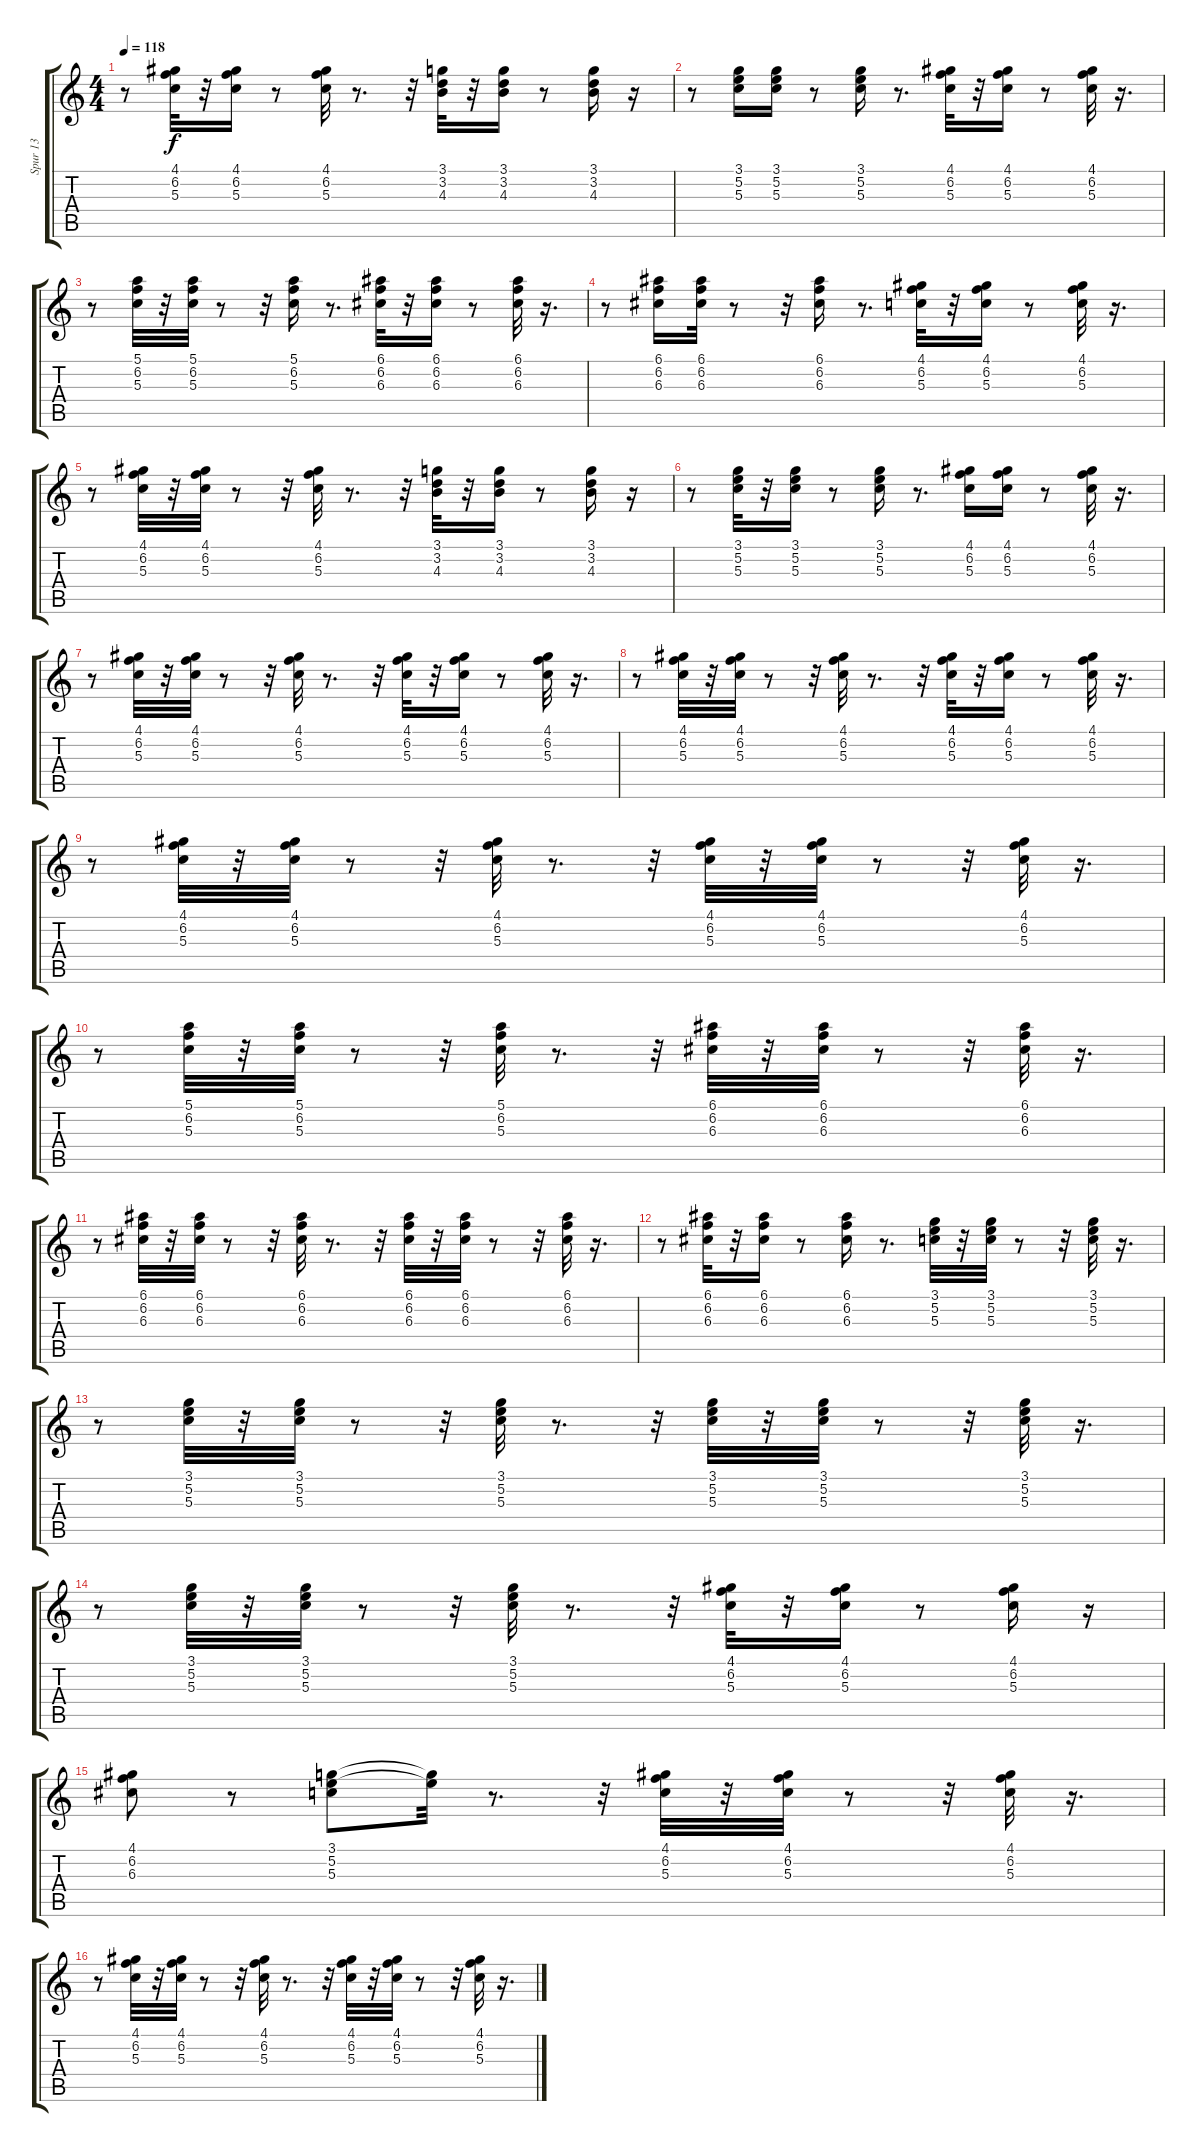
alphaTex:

\track ("Spur 13" "Spur 13") {instrument electricguitarclean}
\staff {score tabs}
\tuning (E4 B3 G3 D3 A2 E2) {hide}
\ts (4 4)
\tempo 118
\clef g2
\ks c
r.8{dy f} (4.1 6.2 5.3).32 r.32 (4.1 6.2 5.3).16 r.8 (4.1 6.2 5.3).32 r.8{d} r.32 (3.1 3.2 4.3).32 r.32 (3.1 3.2 4.3).16 r.8 (3.1 3.2 4.3).16 r.16 |
r.8 (3.1 5.2 5.3).16 (3.1 5.2 5.3).16 r.8 (3.1 5.2 5.3).16 r.8{d} (4.1 6.2 5.3).32 r.32 (4.1 6.2 5.3).16 r.8 (4.1 6.2 5.3).32 r.16{d} |
r.8 (5.1 6.2 5.3).32 r.32 (5.1 6.2 5.3).32 r.8 r.32 (5.1 6.2 5.3).16 r.8{d} (6.1 6.2 6.3).32 r.32 (6.1 6.2 6.3).16 r.8 (6.1 6.2 6.3).32 r.16{d} |
r.8 (6.1 6.2 6.3).16 (6.1 6.2 6.3).32 r.8 r.32 (6.1 6.2 6.3).16 r.8{d} (4.1 6.2 5.3).32 r.32 (4.1 6.2 5.3).16 r.8 (4.1 6.2 5.3).32 r.16{d} |
r.8 (4.1 6.2 5.3).32 r.32 (4.1 6.2 5.3).32 r.8 r.32 (4.1 6.2 5.3).32 r.8{d} r.32 (3.1 3.2 4.3).32 r.32 (3.1 3.2 4.3).16 r.8 (3.1 3.2 4.3).16 r.16 |
r.8 (3.1 5.2 5.3).32 r.32 (3.1 5.2 5.3).16 r.8 (3.1 5.2 5.3).16 r.8{d} (4.1 6.2 5.3).16 (4.1 6.2 5.3).16 r.8 (4.1 6.2 5.3).32 r.16{d} |
r.8 (4.1 6.2 5.3).32 r.32 (4.1 6.2 5.3).32 r.8 r.32 (4.1 6.2 5.3).32 r.8{d} r.32 (4.1 6.2 5.3).32 r.32 (4.1 6.2 5.3).16 r.8 (4.1 6.2 5.3).32 r.16{d} |
r.8 (4.1 6.2 5.3).32 r.32 (4.1 6.2 5.3).32 r.8 r.32 (4.1 6.2 5.3).32 r.8{d} r.32 (4.1 6.2 5.3).32 r.32 (4.1 6.2 5.3).16 r.8 (4.1 6.2 5.3).32 r.16{d} |
r.8 (4.1 6.2 5.3).32 r.32 (4.1 6.2 5.3).32 r.8 r.32 (4.1 6.2 5.3).32 r.8{d} r.32 (4.1 6.2 5.3).32 r.32 (4.1 6.2 5.3).32 r.8 r.32 (4.1 6.2 5.3).32 r.16{d} |
r.8 (5.1 6.2 5.3).32 r.32 (5.1 6.2 5.3).32 r.8 r.32 (5.1 6.2 5.3).32 r.8{d} r.32 (6.1 6.2 6.3).32 r.32 (6.1 6.2 6.3).32 r.8 r.32 (6.1 6.2 6.3).32 r.16{d} |
r.8 (6.1 6.2 6.3).32 r.32 (6.1 6.2 6.3).32 r.8 r.32 (6.1 6.2 6.3).32 r.8{d} r.32 (6.1 6.2 6.3).32 r.32 (6.1 6.2 6.3).32 r.8 r.32 (6.1 6.2 6.3).32 r.16{d} |
r.8 (6.1 6.2 6.3).32 r.32 (6.1 6.2 6.3).16 r.8 (6.1 6.2 6.3).16 r.8{d} (3.1 5.2 5.3).32 r.32 (3.1 5.2 5.3).32 r.8 r.32 (3.1 5.2 5.3).32 r.16{d} |
r.8 (3.1 5.2 5.3).32 r.32 (3.1 5.2 5.3).32 r.8 r.32 (3.1 5.2 5.3).32 r.8{d} r.32 (3.1 5.2 5.3).32 r.32 (3.1 5.2 5.3).32 r.8 r.32 (3.1 5.2 5.3).32 r.16{d} |
r.8 (3.1 5.2 5.3).32 r.32 (3.1 5.2 5.3).32 r.8 r.32 (3.1 5.2 5.3).32 r.8{d} r.32 (4.1 6.2 5.3).32 r.32 (4.1 6.2 5.3).16 r.8 (4.1 6.2 5.3).16 r.16 |
(4.1 6.2 6.3).8 r.8 (3.1 5.2 5.3).8 (3.1{t} 5.2{t}).32 r.8{d} r.32 (4.1 6.2 5.3).32 r.32 (4.1 6.2 5.3).32 r.8 r.32 (4.1 6.2 5.3).32 r.16{d} |
r.8 (4.1 6.2 5.3).32 r.32 (4.1 6.2 5.3).32 r.8 r.32 (4.1 6.2 5.3).32 r.8{d} r.32 (4.1 6.2 5.3).32 r.32 (4.1 6.2 5.3).32 r.8 r.32 (4.1 6.2 5.3).32 r.16{d}
